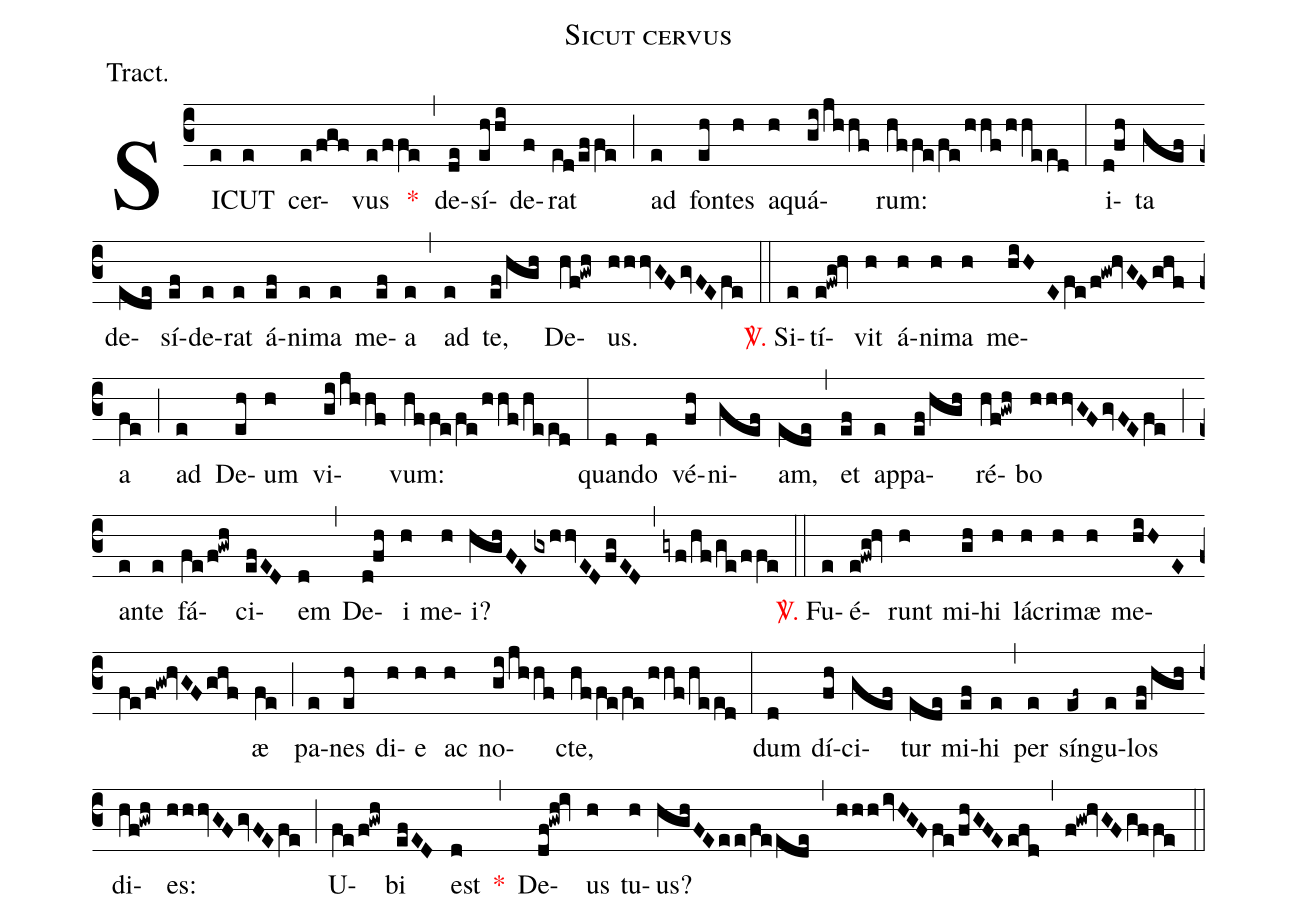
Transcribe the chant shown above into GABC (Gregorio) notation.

name:Sicut cervus;
annotation:Tract.;
mode:VIII.;
%%
(c3) SIC(e)UT(e) cer(e/fgf)vus(e/ffe) <v>\red{*}</v>(,) de(de)sí(ehhi)de(f)rat(ed/effe) (;) ad(e) fon(eh)tes(h) a(h)quá(gi/jhhf)rum:(hffe/fe/hhf/hheed) (:) i(d!fh)ta(gef) de(ede)sí(ef)de(e)rat(e) á(ef)ni(e)ma(e) me(ef)a(e) (,) ad(e) te,(ef/hgh) De(hf!gwh)us.(hhhvGF/gvFE/fe) (::) <v>\red{\Vbar.}</v> Si(e)tí(e!fwg!hv)vit(h) á(h)ni(h)ma(h) me(hiHE/fe/f!gw!hvGF/ghf)a(fe) (;) ad(e) De(eh)um(h) vi(gi/jhhf)vum:(hffe/fe/hhf/heed) (:) quan(d)do(d) vé(fh)ni(gef)am,(ede) (,) et(ef) ap(e)pa(ef/hgh)ré(hf!gwh)bo(hhhvGF/gvFE/fe) (;) an(e)te(e) fá(fe/f!gwh)ci(efED)em(d) (,) De(d!fh)i(h) me(h)i?(hghFE//gxhhvED/fgED) (,) (gyf/hf/ge/ffe) (::) <v>\red{\Vbar.}</v>  Fu(e)é(e!fwg!hv)runt(h) mi(gh)hi(h) lá(h)cri(h)mæ(h) me(hiHE/fe/f!gw!hvGF/ghf)æ(fe) (;) pa(e)nes(eh) di(h)e(h) ac(h) no(gi/jhhf)cte,(hffe/fe/hhf/heed) (:) dum(d) dí(fh)ci(gef)tur(ede) mi(ef)hi(e) (,) per(e) sín(ef~)gu(e)los(ef/hgh) di(hf!gwh)es:(hhhvGF/gvFE/fe) (;) U(fe/f!gwh)bi(efED) est(d) <v>\red{*}</v>(,) De(df!gwh!iv)us(h) tu(h)us?(hghFEee/feede) (,) (hhhivHGFfe/fhGFEefd) (,) (f!gw!hvGF/gffe) (::)
